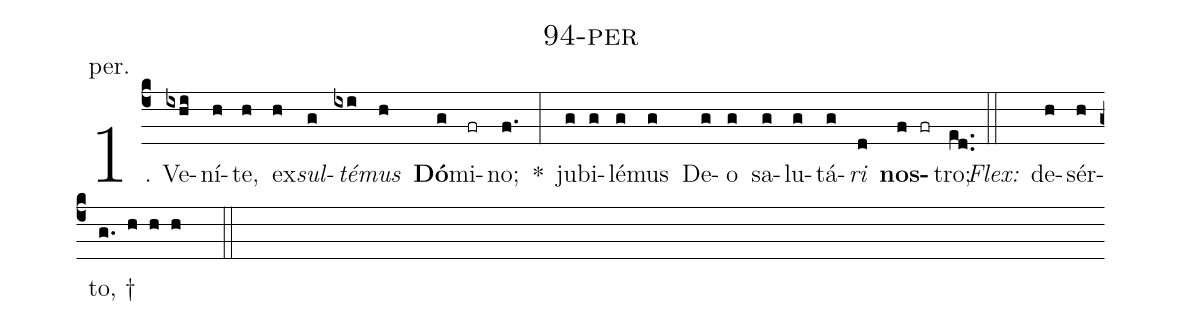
name: 94-per;
annotation: per.;
%%
(c4)1. Ve(ixhi)ní(h)te,(h) ex(h)<i>sul</i>(g)<i>té</i>(ixi)<i>mus</i>(h) <b>Dó</b>(g)mi(fr)no;(f.) *(:) ju(g)bi(g)lé(g)mus(g) De(g)o(g) sa(g)lu(g)tá(g)<i>ri</i>(d) <b>nos</b>(f fr)tro;(ed..) (::)
<i>Flex:</i>()  de(h)sér(h)to, †(g. h h h  ::)
